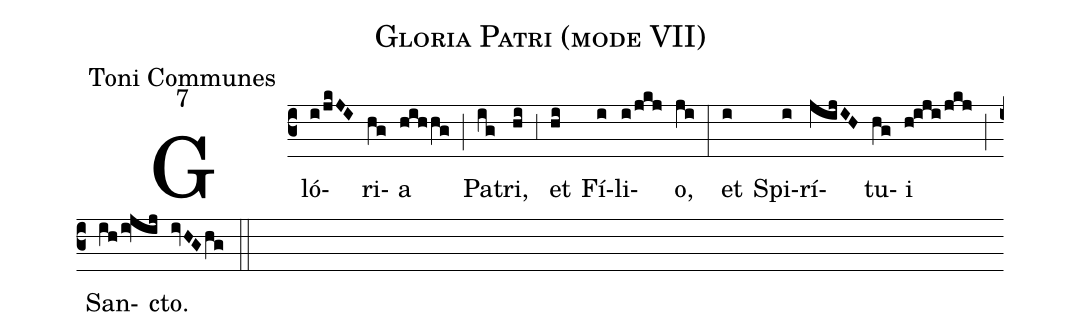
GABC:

name:Gloria Patri (mode VII);
office-part:Toni Communes;
mode:7;
%%
(c3)Gló(i/jkJI)ri(hg)a(hih/hg) (;) Pa(ig)tri,(hi) (,3) et(hi) Fí(i)li(i/jkj)o,(ji) (:) et(i) Spi(i)rí(jijIH)tu(hg)i(h!iji/jkj) (;) San(ih/i!jij)cto.(ivHGhg) (::)
